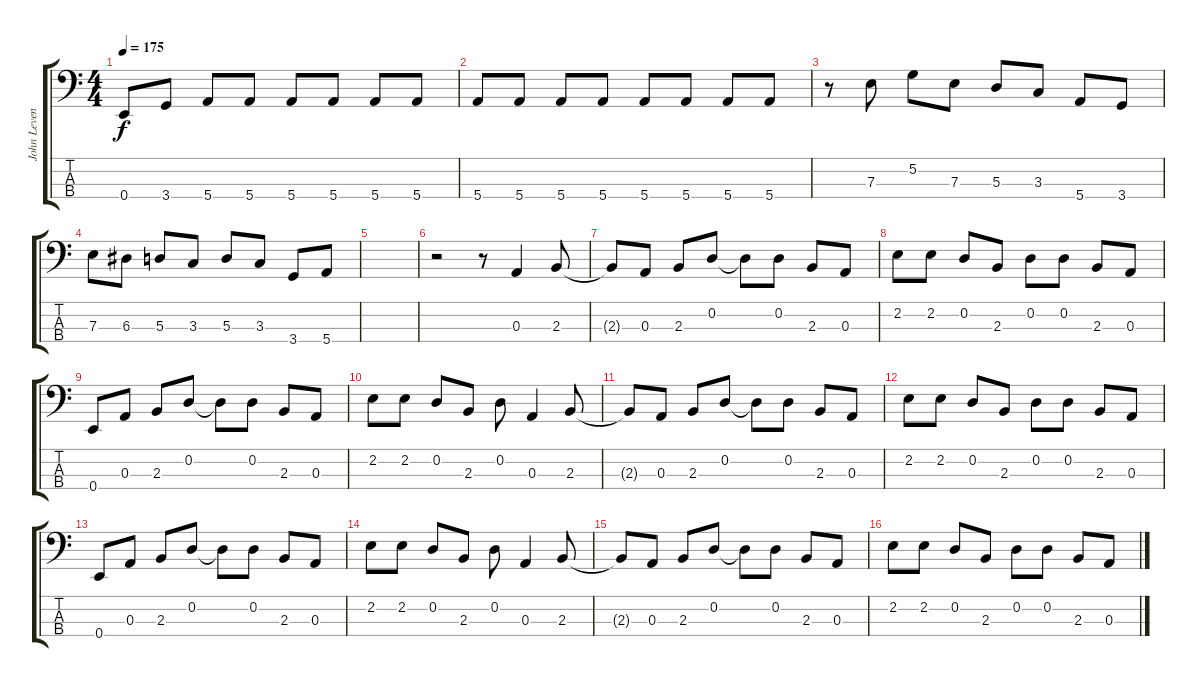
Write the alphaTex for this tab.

\track ("John Leven" "John Leven") {instrument electricbasspick}
\staff {score tabs}
\tuning (G2 D2 A1 E1) {hide}
\ts (4 4)
\tempo 175
\clef f4
\ks c
0.4.8{dy f} 3.4.8 5.4.8 5.4.8 5.4.8 5.4.8 5.4.8 5.4.8 |
5.4.8 5.4.8 5.4.8 5.4.8 5.4.8 5.4.8 5.4.8 5.4.8 |
r.8 7.3.8 5.2.8 7.3.8 5.3.8 3.3.8 5.4.8 3.4.8 |
7.3.8 6.3.8 5.3.8 3.3.8 5.3.8 3.3.8 3.4.8 5.4.8 |
|
r.2 r.8 0.3.4 2.3.8 |
2.3{t}.8 0.3.8 2.3.8 0.2.8 0.2{t}.8 0.2.8 2.3.8 0.3.8 |
2.2.8 2.2.8 0.2.8 2.3.8 0.2.8 0.2.8 2.3.8 0.3.8 |
0.4.8 0.3.8 2.3.8 0.2.8 0.2{t}.8 0.2.8 2.3.8 0.3.8 |
2.2.8 2.2.8 0.2.8 2.3.8 0.2.8 0.3.4 2.3.8 |
2.3{t}.8 0.3.8 2.3.8 0.2.8 0.2{t}.8 0.2.8 2.3.8 0.3.8 |
2.2.8 2.2.8 0.2.8 2.3.8 0.2.8 0.2.8 2.3.8 0.3.8 |
0.4.8 0.3.8 2.3.8 0.2.8 0.2{t}.8 0.2.8 2.3.8 0.3.8 |
2.2.8 2.2.8 0.2.8 2.3.8 0.2.8 0.3.4 2.3.8 |
2.3{t}.8 0.3.8 2.3.8 0.2.8 0.2{t}.8 0.2.8 2.3.8 0.3.8 |
2.2.8 2.2.8 0.2.8 2.3.8 0.2.8 0.2.8 2.3.8 0.3.8
